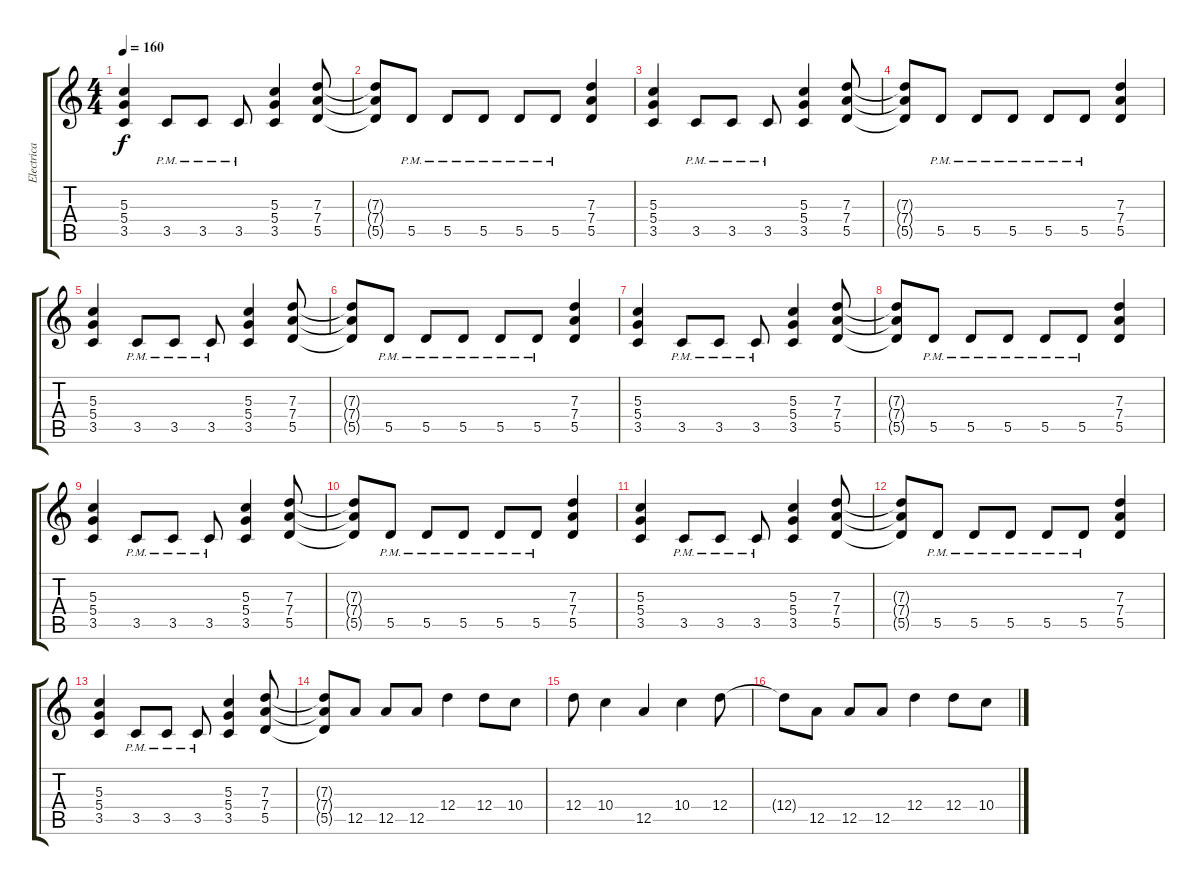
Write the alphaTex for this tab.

\track ("Electrica" "Electrica") {instrument distortionguitar}
\staff {score tabs}
\tuning (E4 B3 G3 D3 A2 E2) {hide}
\ts (4 4)
\tempo 160
\clef g2
\ks c
(5.3 5.4 3.5).4{dy f} 3.5{pm}.8 3.5{pm}.8 3.5{pm}.8 (5.3 5.4 3.5).4 (7.3 7.4 5.5).8 |
(7.3{t} 7.4{t} 5.5{t}).8 5.5{pm}.8 5.5{pm}.8 5.5{pm}.8 5.5{pm}.8 5.5{pm}.8 (7.3 7.4 5.5).4 |
(5.3 5.4 3.5).4 3.5{pm}.8 3.5{pm}.8 3.5{pm}.8 (5.3 5.4 3.5).4 (7.3 7.4 5.5).8 |
(7.3{t} 7.4{t} 5.5{t}).8 5.5{pm}.8 5.5{pm}.8 5.5{pm}.8 5.5{pm}.8 5.5{pm}.8 (7.3 7.4 5.5).4 |
(5.3 5.4 3.5).4 3.5{pm}.8 3.5{pm}.8 3.5{pm}.8 (5.3 5.4 3.5).4 (7.3 7.4 5.5).8 |
(7.3{t} 7.4{t} 5.5{t}).8 5.5{pm}.8 5.5{pm}.8 5.5{pm}.8 5.5{pm}.8 5.5{pm}.8 (7.3 7.4 5.5).4 |
(5.3 5.4 3.5).4 3.5{pm}.8 3.5{pm}.8 3.5{pm}.8 (5.3 5.4 3.5).4 (7.3 7.4 5.5).8 |
(7.3{t} 7.4{t} 5.5{t}).8 5.5{pm}.8 5.5{pm}.8 5.5{pm}.8 5.5{pm}.8 5.5{pm}.8 (7.3 7.4 5.5).4 |
(5.3 5.4 3.5).4 3.5{pm}.8 3.5{pm}.8 3.5{pm}.8 (5.3 5.4 3.5).4 (7.3 7.4 5.5).8 |
(7.3{t} 7.4{t} 5.5{t}).8 5.5{pm}.8 5.5{pm}.8 5.5{pm}.8 5.5{pm}.8 5.5{pm}.8 (7.3 7.4 5.5).4 |
(5.3 5.4 3.5).4 3.5{pm}.8 3.5{pm}.8 3.5{pm}.8 (5.3 5.4 3.5).4 (7.3 7.4 5.5).8 |
(7.3{t} 7.4{t} 5.5{t}).8 5.5{pm}.8 5.5{pm}.8 5.5{pm}.8 5.5{pm}.8 5.5{pm}.8 (7.3 7.4 5.5).4 |
(5.3 5.4 3.5).4 3.5{pm}.8 3.5{pm}.8 3.5{pm}.8 (5.3 5.4 3.5).4 (7.3 7.4 5.5).8 |
(7.3{t} 7.4{t} 5.5{t}).8 12.5.8 12.5.8 12.5.8 12.4.4 12.4.8 10.4.8 |
12.4.8 10.4.4 12.5.4 10.4.4 12.4.8 |
12.4{t}.8 12.5.8 12.5.8 12.5.8 12.4.4 12.4.8 10.4.8
